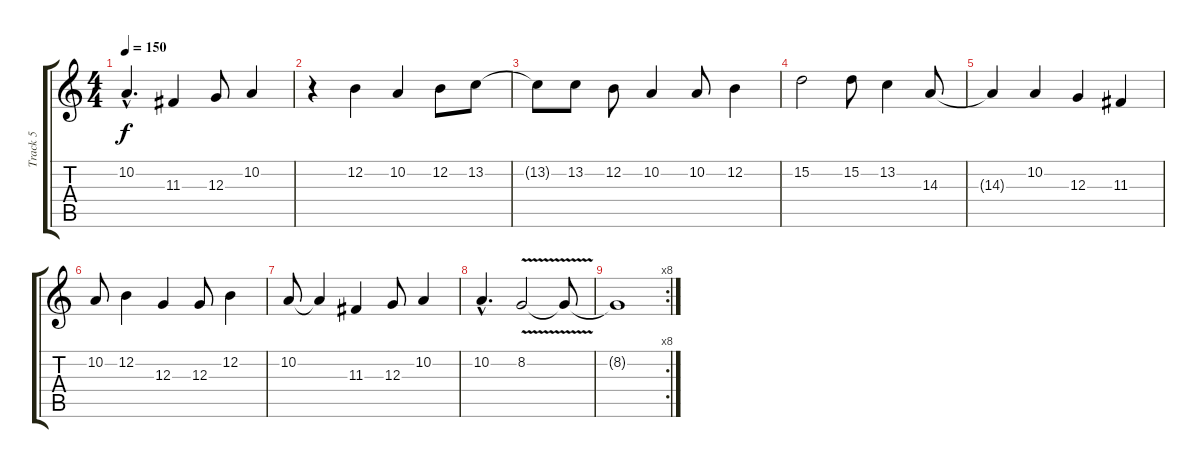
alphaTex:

\track ("Track 5" "Track 5") {instrument stringensemble1}
\staff {score tabs}
\tuning (E4 B3 G3 D3 A2 E2) {hide}
\ts (4 4)
\tempo 150
\clef g2
\ks c
10.2{hac}.4{d dy f} 11.3.4 12.3.8 10.2.4 |
r.4 12.2.4 10.2.4 12.2.8 13.2.8 |
13.2{t}.8 13.2.8 12.2.8 10.2.4 10.2.8 12.2.4 |
15.2.2 15.2.8 13.2.4 14.3.8 |
14.3{t}.4 10.2.4 12.3.4 11.3.4 |
10.2.8 12.2.4 12.3.4 12.3.8 12.2.4 |
10.2.8 10.2{t}.4 11.3.4 12.3.8 10.2.4 |
10.2{hac}.4{d} 8.2{v}.2 8.2{t}.8 |
\rc 8
8.2{t}.1
